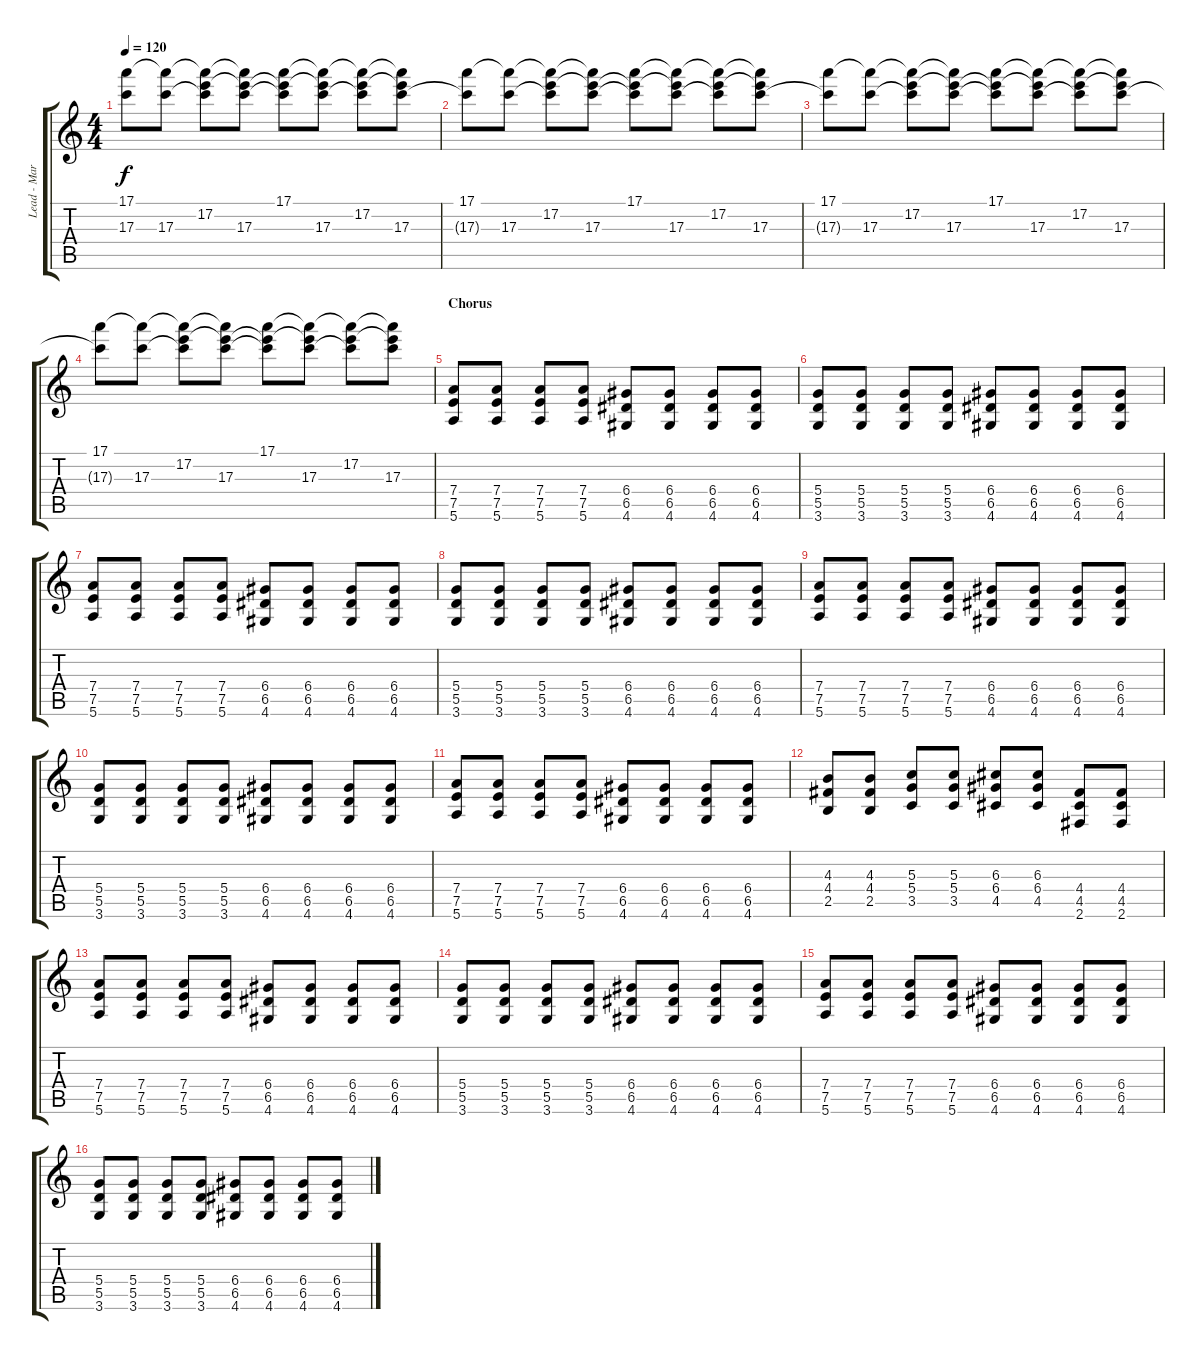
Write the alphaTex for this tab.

\track ("Lead - Marc" "Lead - Mar") {instrument electricguitarclean}
\staff {score tabs}
\tuning (E4 B3 G3 D3 A2 E2) {hide}
\ts (4 4)
\tempo 120
\clef g2
\ks c
(17.1 17.3{t}).8{dy f} (17.1{t} 17.3).8 (17.1{t} 17.2 17.3{t}).8 (17.1{t} 17.2{t} 17.3).8 (17.1 17.2{t} 17.3{t}).8 (17.1{t} 17.2{t} 17.3).8 (17.1{t} 17.2 17.3{t}).8 (17.1{t} 17.2{t} 17.3).8 |
(17.1 17.3{t}).8 (17.1{t} 17.3).8 (17.1{t} 17.2 17.3{t}).8 (17.1{t} 17.2{t} 17.3).8 (17.1 17.2{t} 17.3{t}).8 (17.1{t} 17.2{t} 17.3).8 (17.1{t} 17.2 17.3{t}).8 (17.1{t} 17.2{t} 17.3).8 |
(17.1 17.3{t}).8 (17.1{t} 17.3).8 (17.1{t} 17.2 17.3{t}).8 (17.1{t} 17.2{t} 17.3).8 (17.1 17.2{t} 17.3{t}).8 (17.1{t} 17.2{t} 17.3).8 (17.1{t} 17.2 17.3{t}).8 (17.1{t} 17.2{t} 17.3).8 |
(17.1 17.3{t}).8 (17.1{t} 17.3).8 (17.1{t} 17.2 17.3{t}).8 (17.1{t} 17.2{t} 17.3).8 (17.1 17.2{t} 17.3{t}).8 (17.1{t} 17.2{t} 17.3).8 (17.1{t} 17.2 17.3{t}).8 (17.1{t} 17.2{t} 17.3).8 |
\section ("" "Chorus")
(7.4 7.5 5.6).8 (7.4 7.5 5.6).8 (7.4 7.5 5.6).8 (7.4 7.5 5.6).8 (6.4 6.5 4.6).8 (6.4 6.5 4.6).8 (6.4 6.5 4.6).8 (6.4 6.5 4.6).8 |
(5.4 5.5 3.6).8 (5.4 5.5 3.6).8 (5.4 5.5 3.6).8 (5.4 5.5 3.6).8 (6.4 6.5 4.6).8 (6.4 6.5 4.6).8 (6.4 6.5 4.6).8 (6.4 6.5 4.6).8 |
(7.4 7.5 5.6).8 (7.4 7.5 5.6).8 (7.4 7.5 5.6).8 (7.4 7.5 5.6).8 (6.4 6.5 4.6).8 (6.4 6.5 4.6).8 (6.4 6.5 4.6).8 (6.4 6.5 4.6).8 |
(5.4 5.5 3.6).8 (5.4 5.5 3.6).8 (5.4 5.5 3.6).8 (5.4 5.5 3.6).8 (6.4 6.5 4.6).8 (6.4 6.5 4.6).8 (6.4 6.5 4.6).8 (6.4 6.5 4.6).8 |
(7.4 7.5 5.6).8 (7.4 7.5 5.6).8 (7.4 7.5 5.6).8 (7.4 7.5 5.6).8 (6.4 6.5 4.6).8 (6.4 6.5 4.6).8 (6.4 6.5 4.6).8 (6.4 6.5 4.6).8 |
(5.4 5.5 3.6).8 (5.4 5.5 3.6).8 (5.4 5.5 3.6).8 (5.4 5.5 3.6).8 (6.4 6.5 4.6).8 (6.4 6.5 4.6).8 (6.4 6.5 4.6).8 (6.4 6.5 4.6).8 |
(7.4 7.5 5.6).8 (7.4 7.5 5.6).8 (7.4 7.5 5.6).8 (7.4 7.5 5.6).8 (6.4 6.5 4.6).8 (6.4 6.5 4.6).8 (6.4 6.5 4.6).8 (6.4 6.5 4.6).8 |
(4.3 4.4 2.5).8 (4.3 4.4 2.5).8 (5.3 5.4 3.5).8 (5.3 5.4 3.5).8 (6.3 6.4 4.5).8 (6.3 6.4 4.5).8 (4.4 4.5 2.6).8 (4.4 4.5 2.6).8 |
(7.4 7.5 5.6).8 (7.4 7.5 5.6).8 (7.4 7.5 5.6).8 (7.4 7.5 5.6).8 (6.4 6.5 4.6).8 (6.4 6.5 4.6).8 (6.4 6.5 4.6).8 (6.4 6.5 4.6).8 |
(5.4 5.5 3.6).8 (5.4 5.5 3.6).8 (5.4 5.5 3.6).8 (5.4 5.5 3.6).8 (6.4 6.5 4.6).8 (6.4 6.5 4.6).8 (6.4 6.5 4.6).8 (6.4 6.5 4.6).8 |
(7.4 7.5 5.6).8 (7.4 7.5 5.6).8 (7.4 7.5 5.6).8 (7.4 7.5 5.6).8 (6.4 6.5 4.6).8 (6.4 6.5 4.6).8 (6.4 6.5 4.6).8 (6.4 6.5 4.6).8 |
(5.4 5.5 3.6).8 (5.4 5.5 3.6).8 (5.4 5.5 3.6).8 (5.4 5.5 3.6).8 (6.4 6.5 4.6).8 (6.4 6.5 4.6).8 (6.4 6.5 4.6).8 (6.4 6.5 4.6).8
